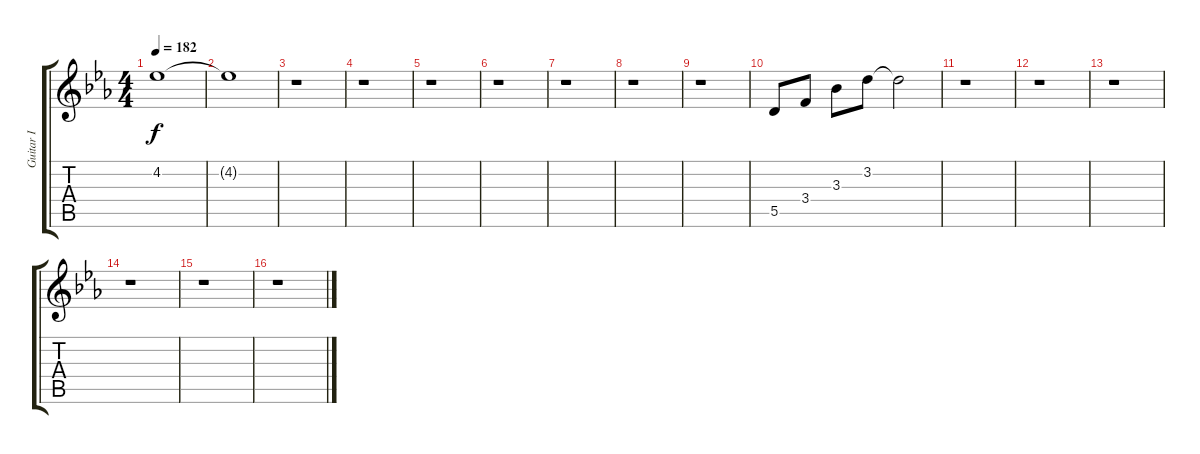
\track ("Guitar I" "Guitar I") {instrument distortionguitar}
\staff {score tabs}
\tuning (E4 B3 G3 D3 A2 E2) {hide}
\ts (4 4)
\tempo 182
\clef g2
\ks eb
4.2.1{dy f} |
4.2{t}.1 |
r.1 |
r.1 |
r.1 |
r.1 |
r.1 |
r.1 |
r.1 |
5.5.8 3.4.8 3.3.8 3.2.8 3.2{t}.2 |
r.1 |
r.1 |
r.1 |
r.1 |
r.1 |
r.1
